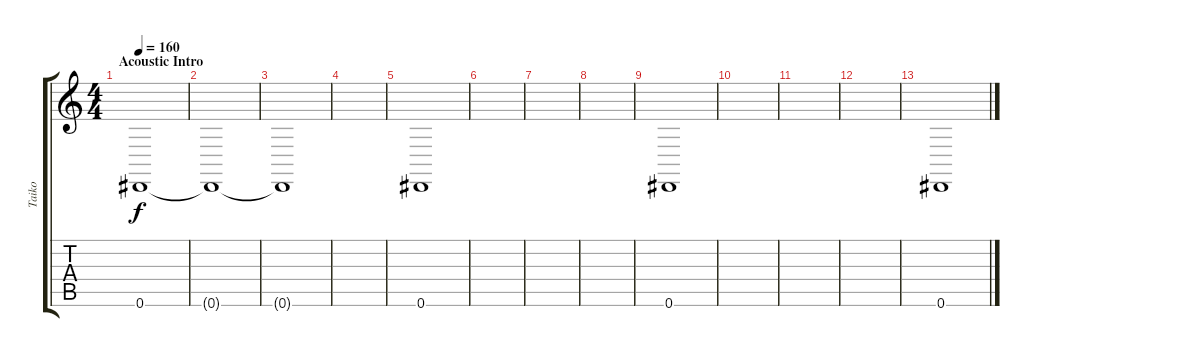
\track ("Taiko" "Taiko") {instrument taikodrum}
\staff {score tabs}
\tuning (Eb4 Bb3 Gb3 Db3 Ab2 Eb2) {hide}
\ts (4 4)
\section ("" "Acoustic Intro")
\tempo 160
\clef g2
\ks c
0.6.1{dy f instrument taikodrum} |
0.6{t}.1 |
0.6{t}.1 |
|
0.6.1 |
|
|
|
0.6.1 |
|
|
|
0.6.1
